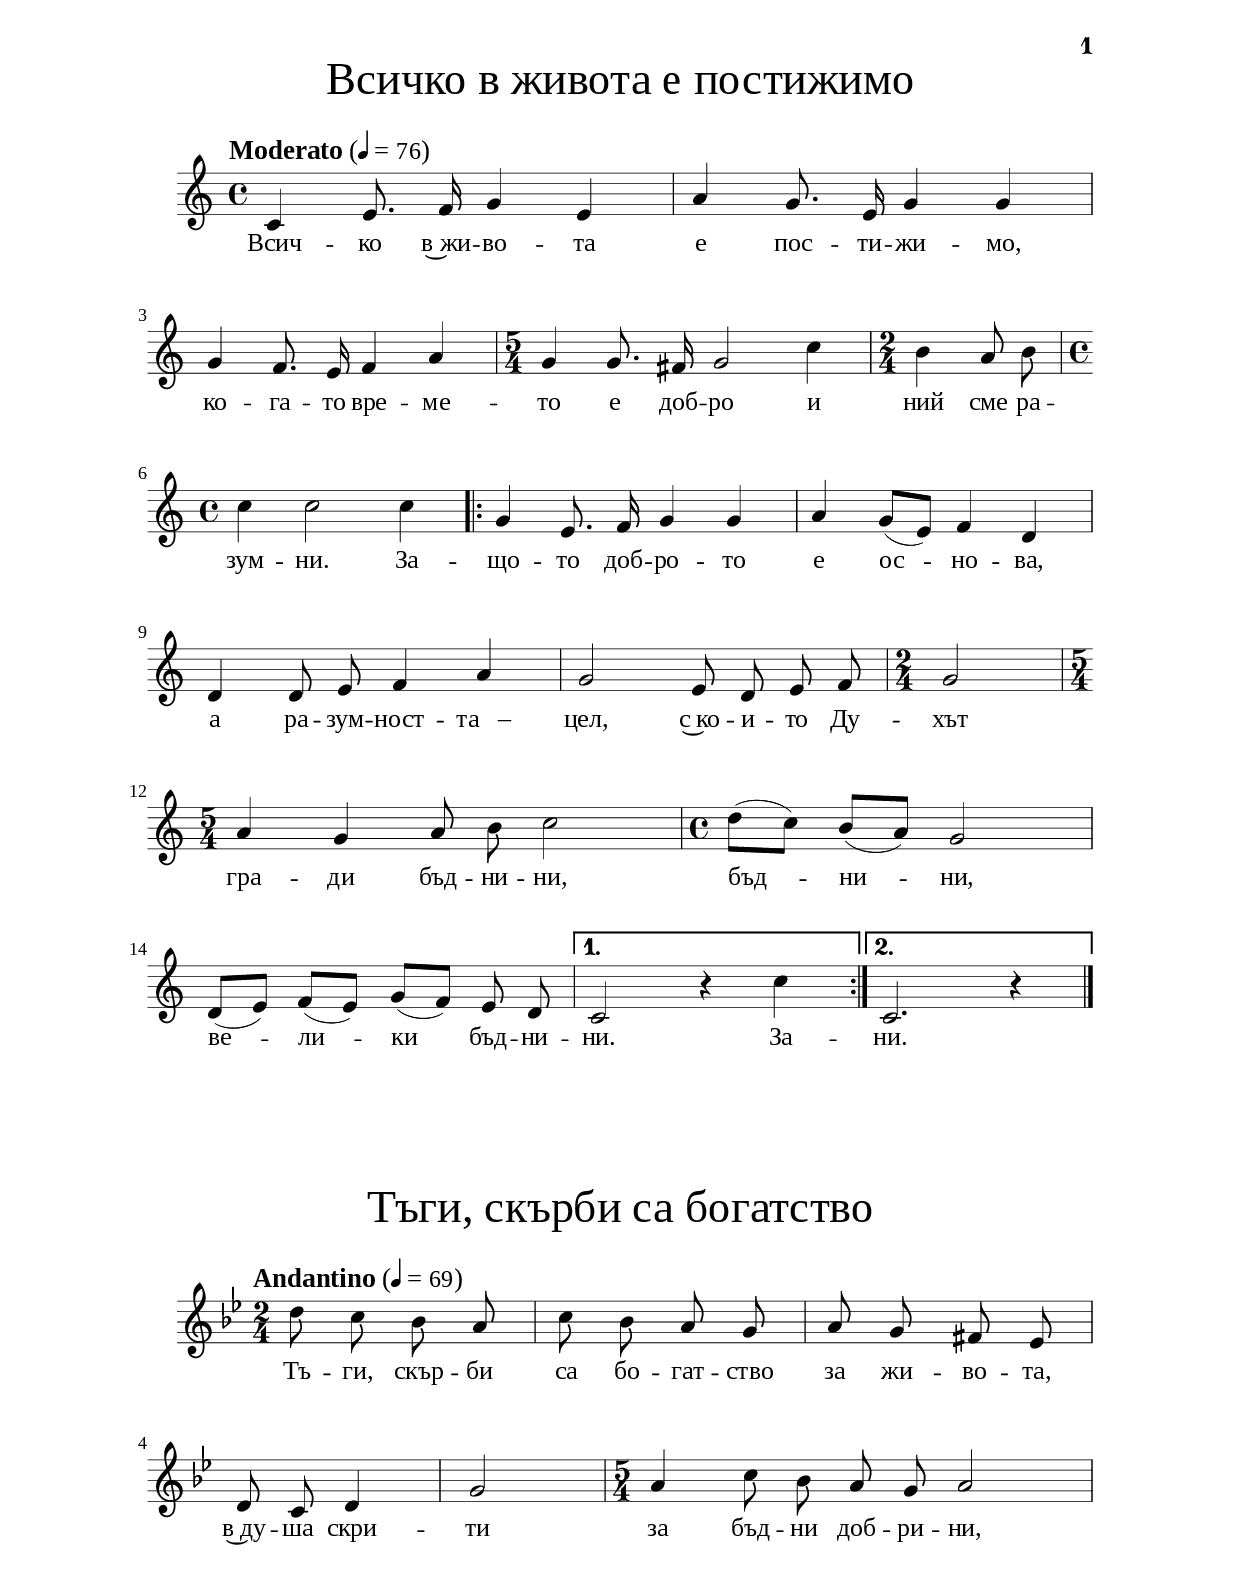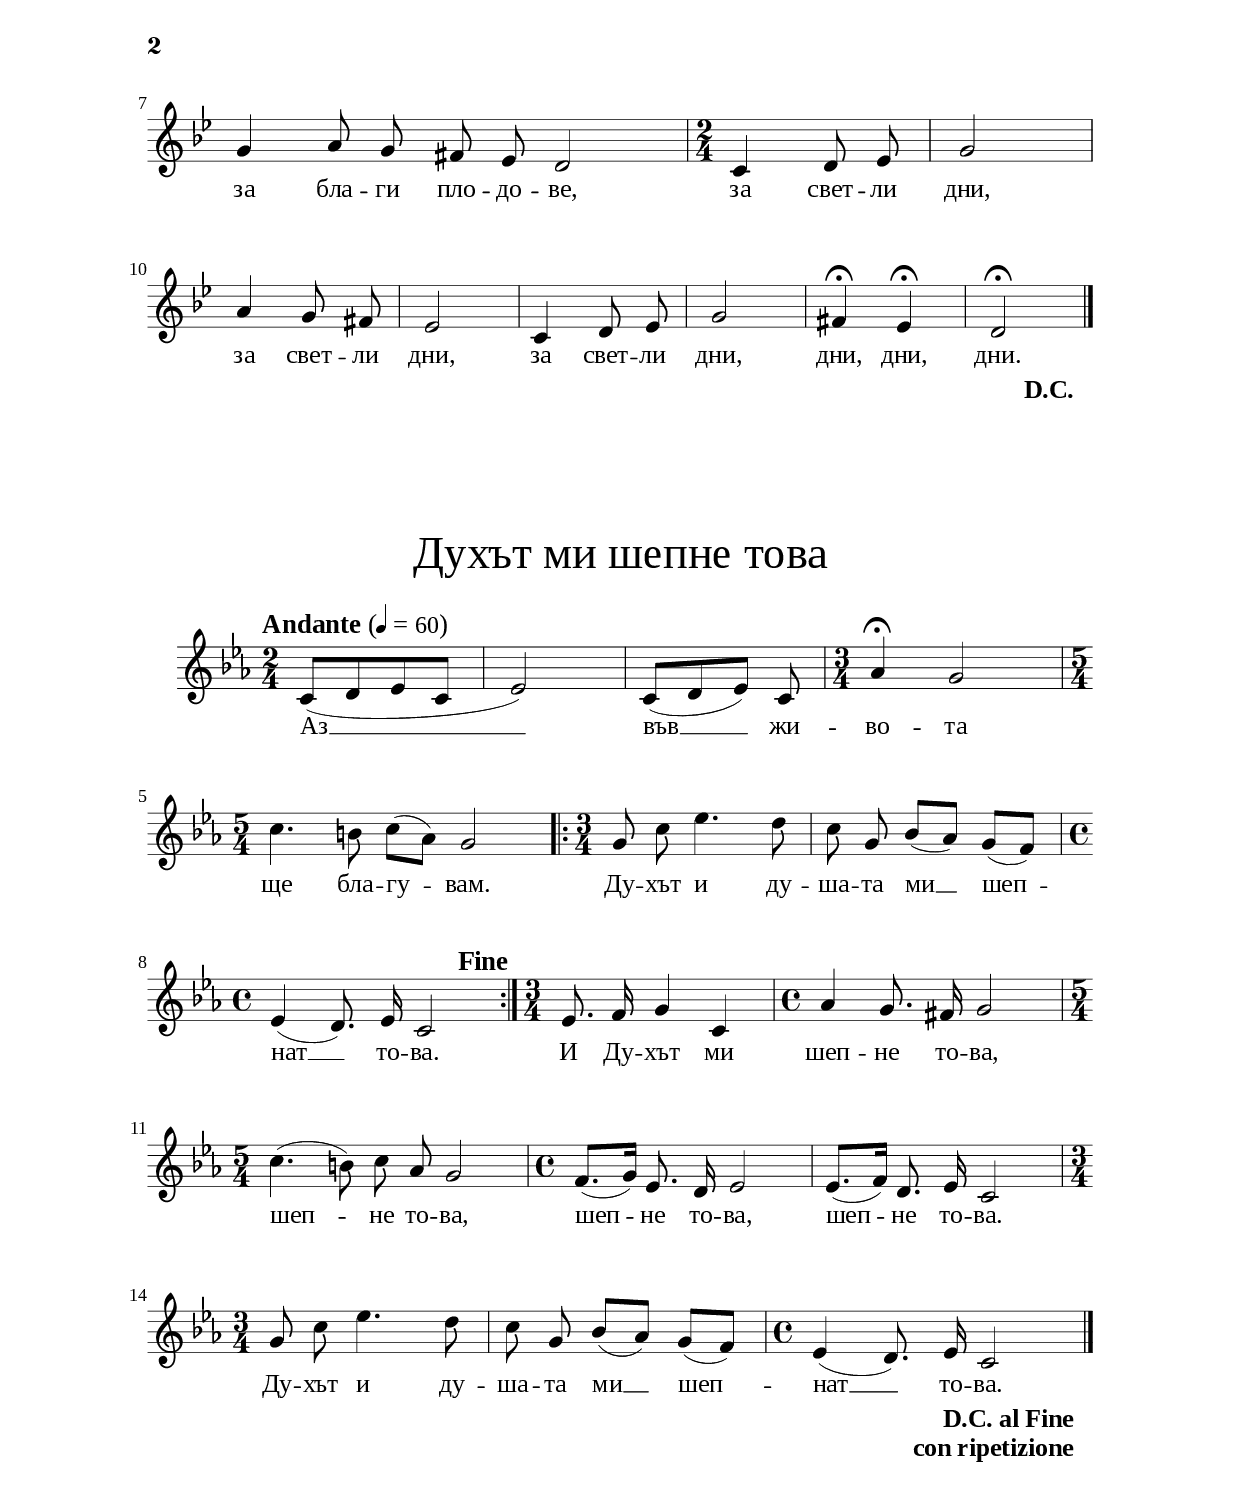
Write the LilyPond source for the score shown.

\version "2.24.4"

% include paper part and global functions
\include "include/globals.ily"

\bookpart {
  \label #'ref100
  \tocItem \markup "Всичко в живота е постижимо"
  \include "include/bookpart-paper.ily"
  \score {
    \include "include/score-layout.ily"


    \new Voice \absolute  {
      \clef treble
      \key c \major
      \time 4/4
      \tempoFunc "Moderato" 4 "76"
      \autoBeamOff

      \autoBeamOff

      c'4 e'8. f'16 g'4 e' | a'4 g'8. e'16 g'4 g' \break |

      g'4 f'8. e'16 f'4 a' | \time 5/4  g'4 g'8. fis'16 g'2 c''4 | \time 2/4  b'4 a'8 b' \break |

      \time 4/4  c''4 c''2 c''4 \repeat volta 2 {
        g'4 e'8. f'16 g'4 g' | a'4 g'8 ( [e'] ) f'4 d' | \break

        d'4 d'8 e' f'4 a' g'2 e'8 d' e' f' | \time 2/4  g'2 | \break

        \time 5/4  a'4 g' a'8 b' c''2 | \time 4/4  d''8 [( c'' )] b' [( a' )] g'2 \break

        d'8  [( e' )] f' [( e' )] g' [( f' )] e' d'
      } \alternative { { | c'2 r4 c''4 | } {c'2. r4 } } \bar "|."
    }

    \addlyrics {
      Всич -- ко
      в~жи -- во -- та е пос -- ти -- жи -- мо, ко --
      га -- то вре -- ме -- то е доб -- ро и ний сме
      ра -- зум -- ни. За -- що -- то доб -- ро -- то
      е ос -- но -- ва, а ра -- зум -- ност -- "та   –"
      цел, с~ко -- и -- то Ду -- хът гра -- ди бъд --
      ни -- ни, бъд -- ни -- ни, ве -- ли -- ки бъд --
      ни -- ни. За -- ни.
    }

    \header {
      title = \titleFunc #'ref_desc_8 "Всичко в живота е постижимо" "Vsičko v života e postižimo"
    }

    \midi{}

  } % score

  \markup \vspace #4

  \label #'ref101_1
  \tocItem \markup "Тъги, скърби са богатство"
  \include "include/bookpart-paper.ily"
  \score {
    \include "include/score-layout.ily"


    \new Voice \absolute  {
      \clef treble
      \key g \minor
      \time 2/4
      \tempoFunc "Andantino" 4 "69"
      \autoBeamOff

      d''8 c'' bes' a' | c''8 bes' a' g' | a'8 g' fis' es' \break

      d' c' d'4 | g'2|  \time 5/4 a'4 c''8 bes'8 a' g' a'2 | \break

      g'4  a'8 g' fis'8 es' d'2 | \time 2/4 c'4 d'8 es'8| g'2 | \break

      a'4 g'8 fis' | es'2 |  c'4 d'8 es'8 | g'2 |fis'4 \fermata  es'4 \fermata  | d'2 \fermata  \bar "|."
    }

    \addlyrics {
      Тъ -- ги, скър -- би са бо  --  гат -- ство
      за жи -- во -- та, в~ду -- ша скри -- ти
      за бъд -- ни доб -- ри -- ни,
      за бла -- ги пло -- до -- ве,
      за свет -- ли дни,
      за свет -- ли дни,
      за свет -- ли дни,
      дни, дни, дни.
    }

    \header {
      title = \titleFunc #'ref_desc_13 "Тъги, скърби са богатство" "Tăgi, skărbi sa bogatstvo"
    }

    \midi{}

  } % score

  \markup \dc-one "D.C."

  \markup \vspace #4

  \label #'ref101_2
  \tocItem \markup "Духът ми шепне това"
  \include "include/bookpart-paper.ily"
  \score {
    \include "include/score-layout.ily"


    \new Voice \absolute{
      \clef treble
      \key c \minor
      \time 2/4
      \tempoFunc "Andante" 4 "60"
      \autoBeamOff

      c'8 ( [ d'8 es'8 c'8 ] | es'2 ) | c'8 ( [ d'8 es'8] ) c'8 | \time 3/4  | as'4 ^\fermata g'2 | \time 5/4 \break

      c''4. b'8 c''8 ( [ as'8 ) ] g'2 | \bar ".|:"
      \time 3/4 g'8 c''8 es''4. d''8 | c''8 g'8 bes'8 ( [ as'8 ) ] g'8 ( [ f'8 ) ] | \time 4/4 \break

      es'4 ( d'8. ) es'16 \tempo "      Fine" c'2
      \bar ":|." \time 3/4 | es'8. f'16 g'4 c'4 | \time 4/4 | as'4 g'8. fis'16 g'2 | \time 5/4 \break

      c''4. ( b'8 ) c''8 as'8 g'2 | \time 4/4 | f'8. ( [ g'16 ) ] es'8. d'16 es'2 | es'8. ( [ f'16 ) ] d'8. es'16 c'2 | \time 3/4 \break

      g'8 c''8 es''4. d''8 | c''8 g'8 bes'8 ( [ as'8 ) ] g'8 ( [ f'8 ) ] | \time 4/4 | es'4 ( d'8. ) es'16 c'2  \bar "|."

    }

    \addlyrics {
      Аз __     във __   жи --
      во -- та ще бла -- гу -- вам. Ду
      -- хът и ду -- ша -- та ми __  шеп
      -- нат __  то -- ва. И Ду -- хът
      ми шеп -- не то -- ва, шеп -- не
      то -- ва, шеп -- не то -- ва,
      шеп -- не то -- ва. Ду -- хът и
      ду -- ша -- та ми __  шеп -- нат __
      то -- ва.}

      \header {
        title = \titleFunc #'ref_desc_8 "Духът ми шепне това" "Duhăt mi šepne tova"
      }

      \midi{}

    } % score

    \markup \dc-two "D.C. al Fine" "con ripetizione"
  } % bookpart
